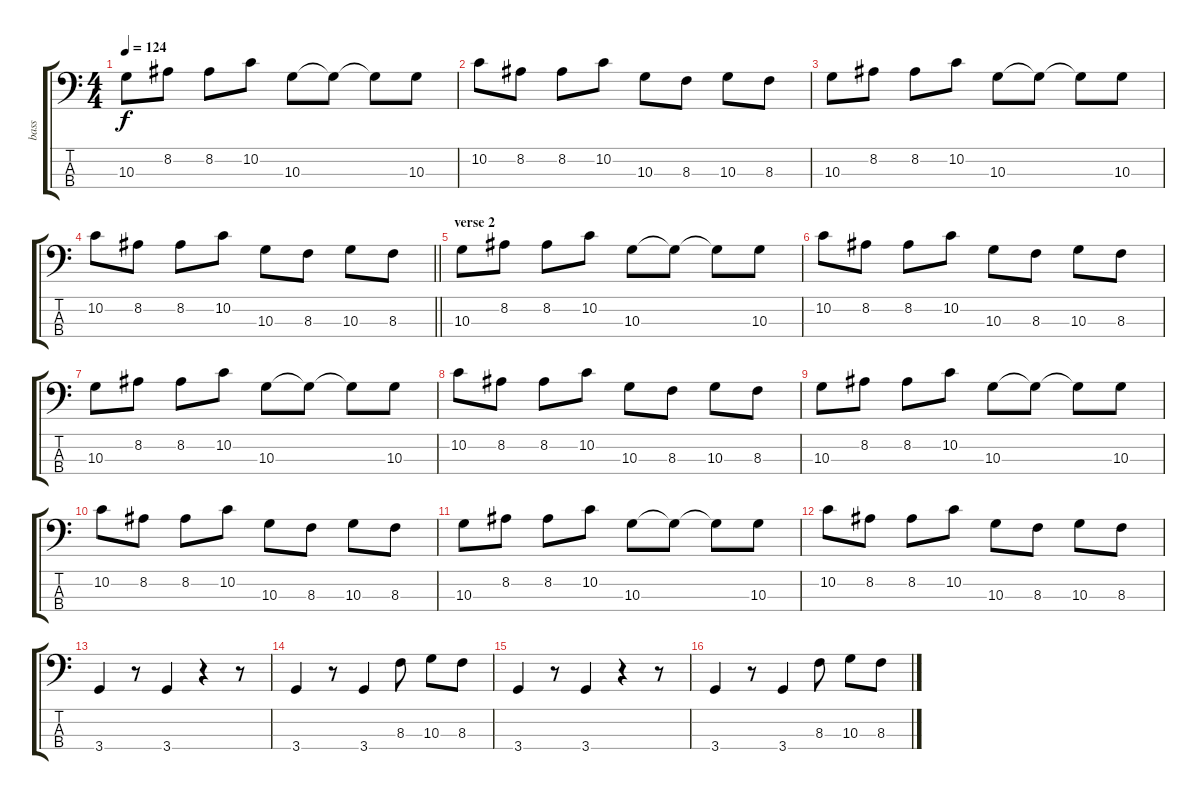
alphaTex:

\track ("bass " "bass ") {instrument electricguitarjazz}
\staff {score tabs}
\tuning (G2 D2 A1 E1) {hide}
\ts (4 4)
\tempo 124
\clef f4
\ks c
10.3.8{dy f} 8.2.8 8.2.8 10.2.8 10.3.8 10.3{t}.8 10.3{t}.8 10.3.8 |
10.2.8 8.2.8 8.2.8 10.2.8 10.3.8 8.3.8 10.3.8 8.3.8 |
10.3.8 8.2.8 8.2.8 10.2.8 10.3.8 10.3{t}.8 10.3{t}.8 10.3.8 |
\barLineRight lightlight
10.2.8 8.2.8 8.2.8 10.2.8 10.3.8 8.3.8 10.3.8 8.3.8 |
\section ("" "verse 2")
10.3.8 8.2.8 8.2.8 10.2.8 10.3.8 10.3{t}.8 10.3{t}.8 10.3.8 |
10.2.8 8.2.8 8.2.8 10.2.8 10.3.8 8.3.8 10.3.8 8.3.8 |
10.3.8 8.2.8 8.2.8 10.2.8 10.3.8 10.3{t}.8 10.3{t}.8 10.3.8 |
10.2.8 8.2.8 8.2.8 10.2.8 10.3.8 8.3.8 10.3.8 8.3.8 |
10.3.8 8.2.8 8.2.8 10.2.8 10.3.8 10.3{t}.8 10.3{t}.8 10.3.8 |
10.2.8 8.2.8 8.2.8 10.2.8 10.3.8 8.3.8 10.3.8 8.3.8 |
10.3.8 8.2.8 8.2.8 10.2.8 10.3.8 10.3{t}.8 10.3{t}.8 10.3.8 |
10.2.8 8.2.8 8.2.8 10.2.8 10.3.8 8.3.8 10.3.8 8.3.8 |
3.4.4 r.8 3.4.4 r.4 r.8 |
3.4.4 r.8 3.4.4 8.3.8 10.3.8 8.3.8 |
3.4.4 r.8 3.4.4 r.4 r.8 |
3.4.4 r.8 3.4.4 8.3.8 10.3.8 8.3.8
